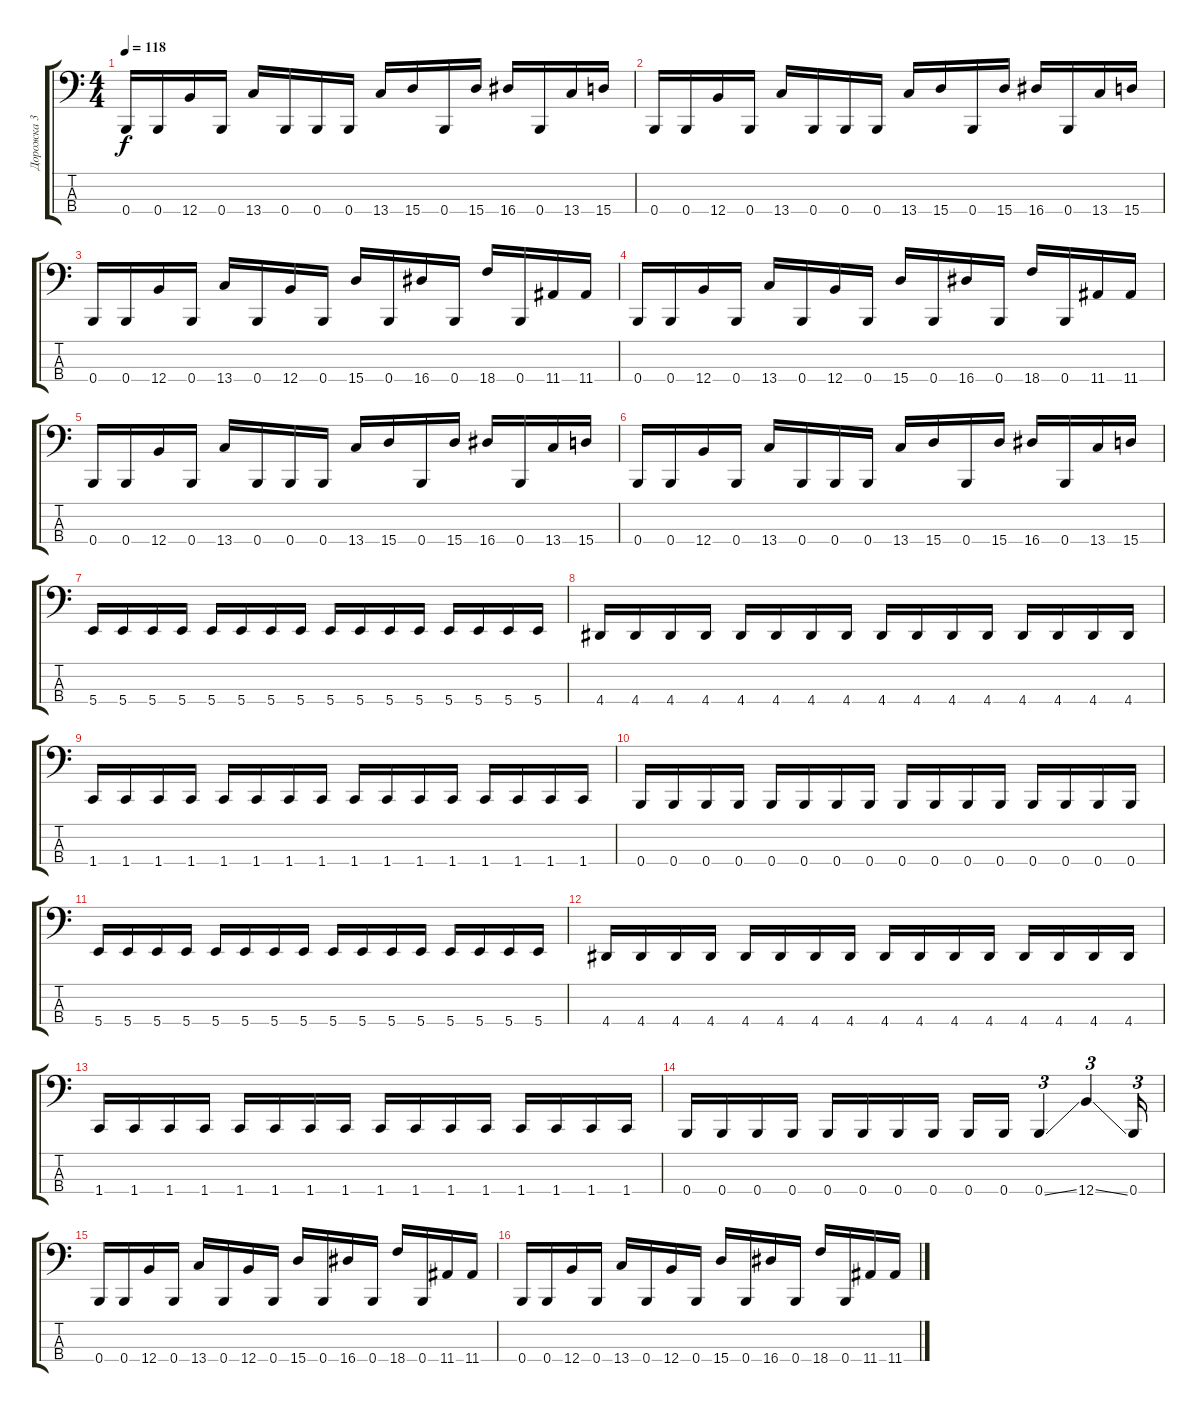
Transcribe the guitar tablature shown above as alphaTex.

\track ("Дорожка 3" "Дорожка 3") {instrument electricbasspick}
\staff {score tabs}
\tuning (E2 B1 Gb1 B0) {hide}
\ts (4 4)
\tempo 118
\clef f4
\ks c
0.4.16{dy f} 0.4.16 12.4.16 0.4.16 13.4.16 0.4.16 0.4.16 0.4.16 13.4.16 15.4.16 0.4.16 15.4.16 16.4.16 0.4.16 13.4.16 15.4.16 |
0.4.16 0.4.16 12.4.16 0.4.16 13.4.16 0.4.16 0.4.16 0.4.16 13.4.16 15.4.16 0.4.16 15.4.16 16.4.16 0.4.16 13.4.16 15.4.16 |
0.4.16 0.4.16 12.4.16 0.4.16 13.4.16 0.4.16 12.4.16 0.4.16 15.4.16 0.4.16 16.4.16 0.4.16 18.4.16 0.4.16 11.4.16 11.4.16 |
0.4.16 0.4.16 12.4.16 0.4.16 13.4.16 0.4.16 12.4.16 0.4.16 15.4.16 0.4.16 16.4.16 0.4.16 18.4.16 0.4.16 11.4.16 11.4.16 |
0.4.16 0.4.16 12.4.16 0.4.16 13.4.16 0.4.16 0.4.16 0.4.16 13.4.16 15.4.16 0.4.16 15.4.16 16.4.16 0.4.16 13.4.16 15.4.16 |
0.4.16 0.4.16 12.4.16 0.4.16 13.4.16 0.4.16 0.4.16 0.4.16 13.4.16 15.4.16 0.4.16 15.4.16 16.4.16 0.4.16 13.4.16 15.4.16 |
5.4.16 5.4.16 5.4.16 5.4.16 5.4.16 5.4.16 5.4.16 5.4.16 5.4.16 5.4.16 5.4.16 5.4.16 5.4.16 5.4.16 5.4.16 5.4.16 |
4.4.16 4.4.16 4.4.16 4.4.16 4.4.16 4.4.16 4.4.16 4.4.16 4.4.16 4.4.16 4.4.16 4.4.16 4.4.16 4.4.16 4.4.16 4.4.16 |
1.4.16 1.4.16 1.4.16 1.4.16 1.4.16 1.4.16 1.4.16 1.4.16 1.4.16 1.4.16 1.4.16 1.4.16 1.4.16 1.4.16 1.4.16 1.4.16 |
0.4.16 0.4.16 0.4.16 0.4.16 0.4.16 0.4.16 0.4.16 0.4.16 0.4.16 0.4.16 0.4.16 0.4.16 0.4.16 0.4.16 0.4.16 0.4.16 |
5.4.16 5.4.16 5.4.16 5.4.16 5.4.16 5.4.16 5.4.16 5.4.16 5.4.16 5.4.16 5.4.16 5.4.16 5.4.16 5.4.16 5.4.16 5.4.16 |
4.4.16 4.4.16 4.4.16 4.4.16 4.4.16 4.4.16 4.4.16 4.4.16 4.4.16 4.4.16 4.4.16 4.4.16 4.4.16 4.4.16 4.4.16 4.4.16 |
1.4.16 1.4.16 1.4.16 1.4.16 1.4.16 1.4.16 1.4.16 1.4.16 1.4.16 1.4.16 1.4.16 1.4.16 1.4.16 1.4.16 1.4.16 1.4.16 |
0.4.16 0.4.16 0.4.16 0.4.16 0.4.16 0.4.16 0.4.16 0.4.16 0.4.16 0.4.16 0.4{ss}.4{tu (3 2)} 12.4{ss}.4{tu (3 2)} 0.4.16{tu (3 2)} |
0.4.16 0.4.16 12.4.16 0.4.16 13.4.16 0.4.16 12.4.16 0.4.16 15.4.16 0.4.16 16.4.16 0.4.16 18.4.16 0.4.16 11.4.16 11.4.16 |
0.4.16 0.4.16 12.4.16 0.4.16 13.4.16 0.4.16 12.4.16 0.4.16 15.4.16 0.4.16 16.4.16 0.4.16 18.4.16 0.4.16 11.4.16 11.4.16
